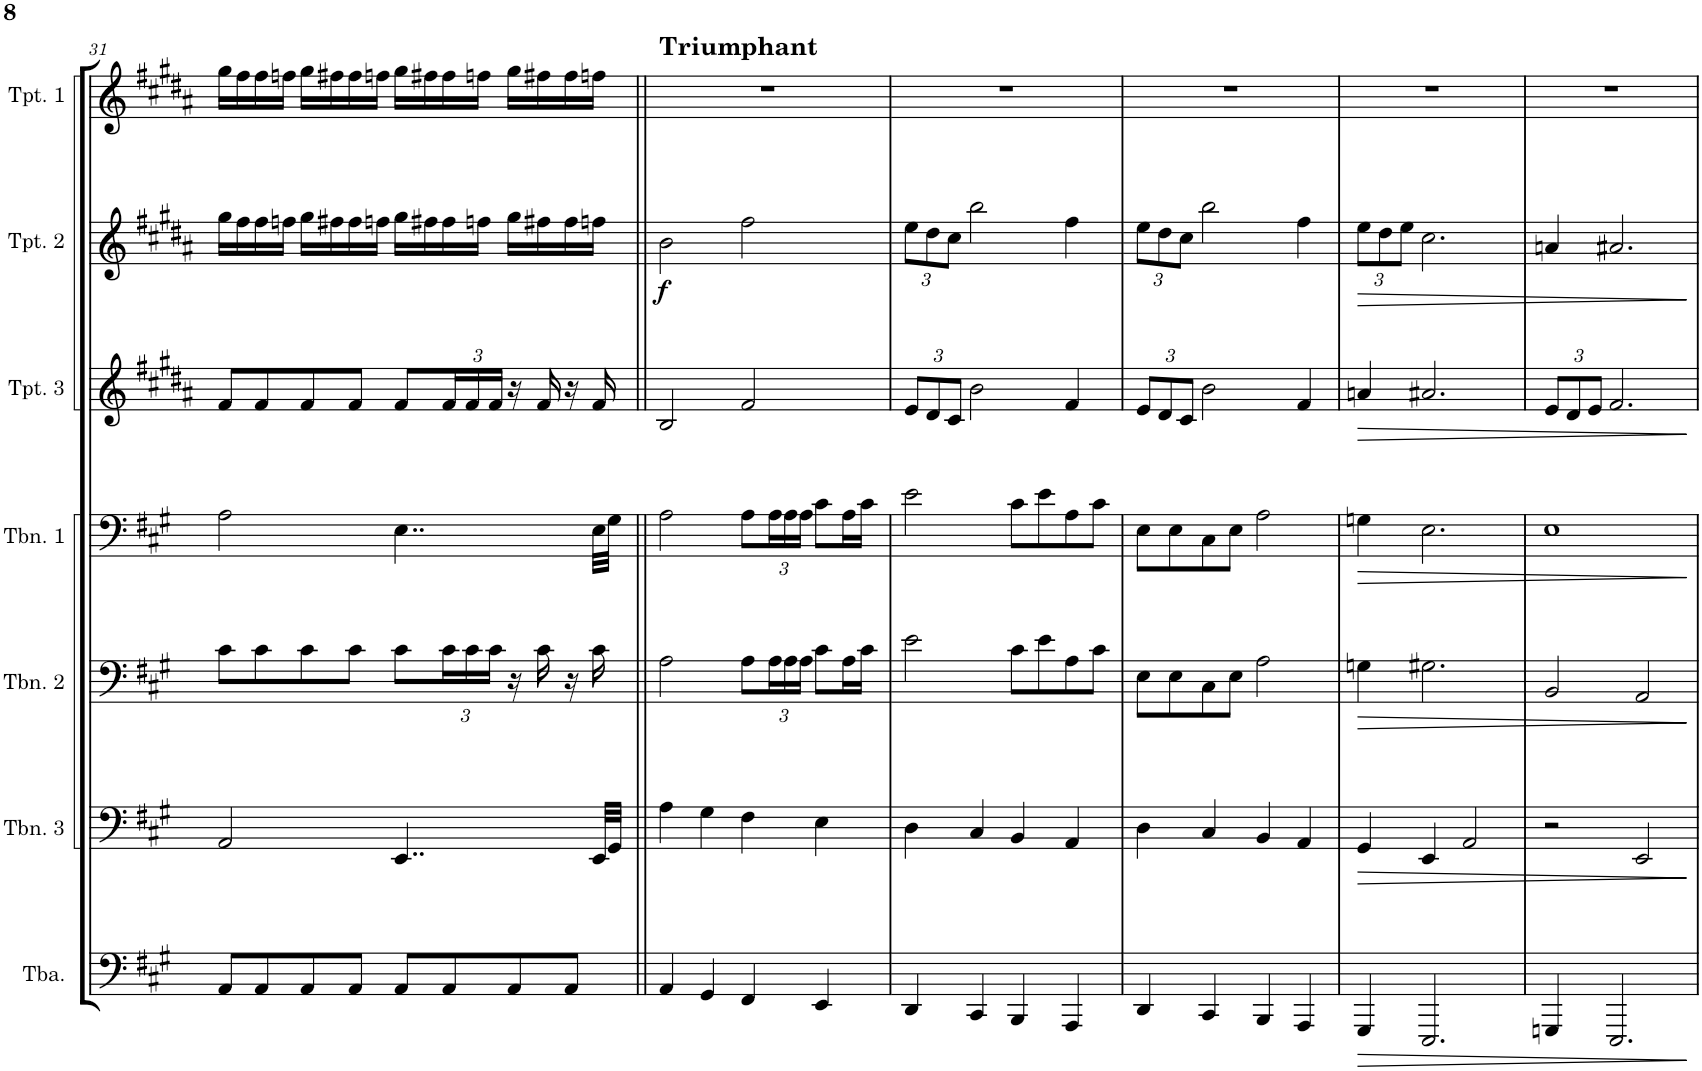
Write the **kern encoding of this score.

**kern	**dynam	**kern	**dynam	**kern	**dynam	**kern	**dynam	**kern	**dynam	**kern	**dynam	**kern
*part7	*part7	*part6	*part6	*part5	*part5	*part4	*part4	*part3	*part3	*part2	*part2	*part1
*staff7	*staff7	*staff6	*staff6	*staff5	*staff5	*staff4	*staff4	*staff3	*staff3	*staff2	*staff2	*staff1
*I"Tuba	*	*I"Trombone 3	*	*I"Trombone 2	*	*I"Trombone 1	*	*I"Trumpet 3	*	*I"Trumpet 2	*	*I"Trumpet 1
*I'Tba.	*	*I'Tbn. 3	*	*I'Tbn. 2	*	*I'Tbn. 1	*	*I'Tpt. 3	*	*I'Tpt. 2	*	*I'Tpt. 1
!!LO:PB:g=z
*clefF4	*	*clefF4	*	*clefF4	*	*clefF4	*	*clefG2	*	*clefG2	*	*clefG2
*	*	*	*	*	*	*	*	*Trd1c2	*	*Trd1c2	*	*Trd1c2
*k[f#c#g#]	*	*k[f#c#g#]	*	*k[f#c#g#]	*	*k[f#c#g#]	*	*k[f#c#g#d#a#]	*	*k[f#c#g#d#a#]	*	*k[f#c#g#d#a#]
*M4/4	*	*M4/4	*	*M4/4	*	*M4/4	*	*M4/4	*	*M4/4	*	*M4/4
=31	=31	=31	=31	=31	=31	=31	=31	=31	=31	=31	=31	=31
8AA/L	.	2AA/	.	8c#\L	.	2A\	.	8f#/L	.	16gg#\LL	.	16gg#\LL
.	.	.	.	.	.	.	.	.	.	16ff#\	.	16ff#\
8AA/	.	.	.	8c#\	.	.	.	8f#/	.	16ff#\	.	16ff#\
.	.	.	.	.	.	.	.	.	.	16ffn\JJ	.	16ffn\JJ
8AA/	.	.	.	8c#\	.	.	.	8f#/	.	16gg#\LL	.	16gg#\LL
.	.	.	.	.	.	.	.	.	.	16ff#X\	.	16ff#X\
8AA/J	.	.	.	8c#\J	.	.	.	8f#/J	.	16ff#\	.	16ff#\
.	.	.	.	.	.	.	.	.	.	16ffn\JJ	.	16ffn\JJ
8AA/L	.	4..EE/	.	8c#\L	.	4..E\	.	8f#/L	.	16gg#\LL	.	16gg#\LL
.	.	.	.	.	.	.	.	.	.	16ff#X\	.	16ff#X\
*	*	*	*	*Xbrackettup	*	*	*	*Xbrackettup	*	*	*	*
8AA/	.	.	.	24c#\L	.	.	.	24f#/L	.	16ff#\	.	16ff#\
.	.	.	.	24c#\	.	.	.	24f#/	.	.	.	.
.	.	.	.	.	.	.	.	.	.	16ffn\JJ	.	16ffn\JJ
.	.	.	.	24c#\JJ	.	.	.	24f#/JJ	.	.	.	.
8AA/	.	.	.	16r	.	.	.	16r	.	16gg#\LL	.	16gg#\LL
.	.	.	.	16c#\	.	.	.	16f#/	.	16ff#X\	.	16ff#X\
8AA/J	.	.	.	16r	.	.	.	16r	.	16ff#\	.	16ff#\
.	.	32EE/LLL	.	16c#\	.	32E\LLL	.	16f#/	.	16ffn\JJ	.	16ffn\JJ
.	.	32GG#/JJJ	.	.	.	32G#\JJJ	.	.	.	.	.	.
=32||	=32||	=32||	=32||	=32||	=32||	=32||	=32||	=32||	=32||	=32||	=32||	=32||
!	!	!	!	!	!	!	!	!	!	!	!	!LO:TX:a:B:t=Triumphant
!	!	!	!	!	!	!	!	!	!	!	!LO:DY:b	!
4AA/	.	4A\	.	2A\	.	2A\	.	2B/	.	2b\	f	1r
4GG#/	.	4G#\	.	.	.	.	.	.	.	.	.	.
4FF#/	.	4F#\	.	8A\L	.	8A\L	.	2f#/	.	2ff#\	.	.
*	*	*	*	*	*	*Xbrackettup	*	*	*	*	*	*
.	.	.	.	24A\L	.	24A\L	.	.	.	.	.	.
.	.	.	.	24A\	.	24A\	.	.	.	.	.	.
.	.	.	.	24A\JJ	.	24A\JJ	.	.	.	.	.	.
4EE/	.	4E\	.	8c#\L	.	8c#\L	.	.	.	.	.	.
.	.	.	.	16A\L	.	16A\L	.	.	.	.	.	.
.	.	.	.	16c#\JJ	.	16c#\JJ	.	.	.	.	.	.
=33	=33	=33	=33	=33	=33	=33	=33	=33	=33	=33	=33	=33
*	*	*	*	*	*	*	*	*	*	*Xbrackettup	*	*
4DD/	.	4D\	.	2e\	.	2e\	.	12e/L	.	12ee\L	.	1r
.	.	.	.	.	.	.	.	12d#/	.	12dd#\	.	.
.	.	.	.	.	.	.	.	12c#/J	.	12cc#\J	.	.
4CC#/	.	4C#/	.	.	.	.	.	2b\	.	2bb\	.	.
4BBB/	.	4BB/	.	8c#\L	.	8c#\L	.	.	.	.	.	.
.	.	.	.	8e\	.	8e\	.	.	.	.	.	.
4AAA/	.	4AA/	.	8A\	.	8A\	.	4f#/	.	4ff#\	.	.
.	.	.	.	8c#\J	.	8c#\J	.	.	.	.	.	.
=34	=34	=34	=34	=34	=34	=34	=34	=34	=34	=34	=34	=34
4DD/	.	4D\	.	8E\L	.	8E\L	.	12e/L	.	12ee\L	.	1r
.	.	.	.	.	.	.	.	12d#/	.	12dd#\	.	.
.	.	.	.	8E\	.	8E\	.	.	.	.	.	.
.	.	.	.	.	.	.	.	12c#/J	.	12cc#\J	.	.
4CC#/	.	4C#/	.	8C#\	.	8C#\	.	2b\	.	2bb\	.	.
.	.	.	.	8E\J	.	8E\J	.	.	.	.	.	.
4BBB/	.	4BB/	.	2A\	.	2A\	.	.	.	.	.	.
4AAA/	.	4AA/	.	.	.	.	.	4f#/	.	4ff#\	.	.
=35	=35	=35	=35	=35	=35	=35	=35	=35	=35	=35	=35	=35
!	!LO:HP:b	!	!LO:HP:b	!	!LO:HP:b	!	!LO:HP:b	!	!LO:HP:b	!	!LO:HP:b	!
4GGG#/	>	4GG#/	>	4Gn\	>	4Gn\	>	4an/	>	12ee\L	>	1r
.	.	.	.	.	.	.	.	.	.	12dd#\	.	.
.	.	.	.	.	.	.	.	.	.	12ee\J	.	.
2.EEE/	.	4EE/	.	2.G#X\	.	2.E\	.	2.a#X/	.	2.cc#\	.	.
.	.	2AA/	.	.	.	.	.	.	.	.	.	.
=36	=36	=36	=36	=36	=36	=36	=36	=36	=36	=36	=36	=36
4GGGn/	.	2r	.	2BB/	.	1E	.	12e/L	.	4an/	.	1r
.	.	.	.	.	.	.	.	12d#/	.	.	.	.
.	.	.	.	.	.	.	.	12e/J	.	.	.	.
2.EEE/	.	.	.	.	.	.	.	2.f#/	.	2.a#X/	.	.
.	.	2EE/	.	2AA/	.	.	.	.	.	.	.	.
.	]	.	]	.	]	.	]	.	]	.	]	.
=	=	=	=	=	=	=	=	=	=	=	=	=
*-	*-	*-	*-	*-	*-	*-	*-	*-	*-	*-	*-	*-
